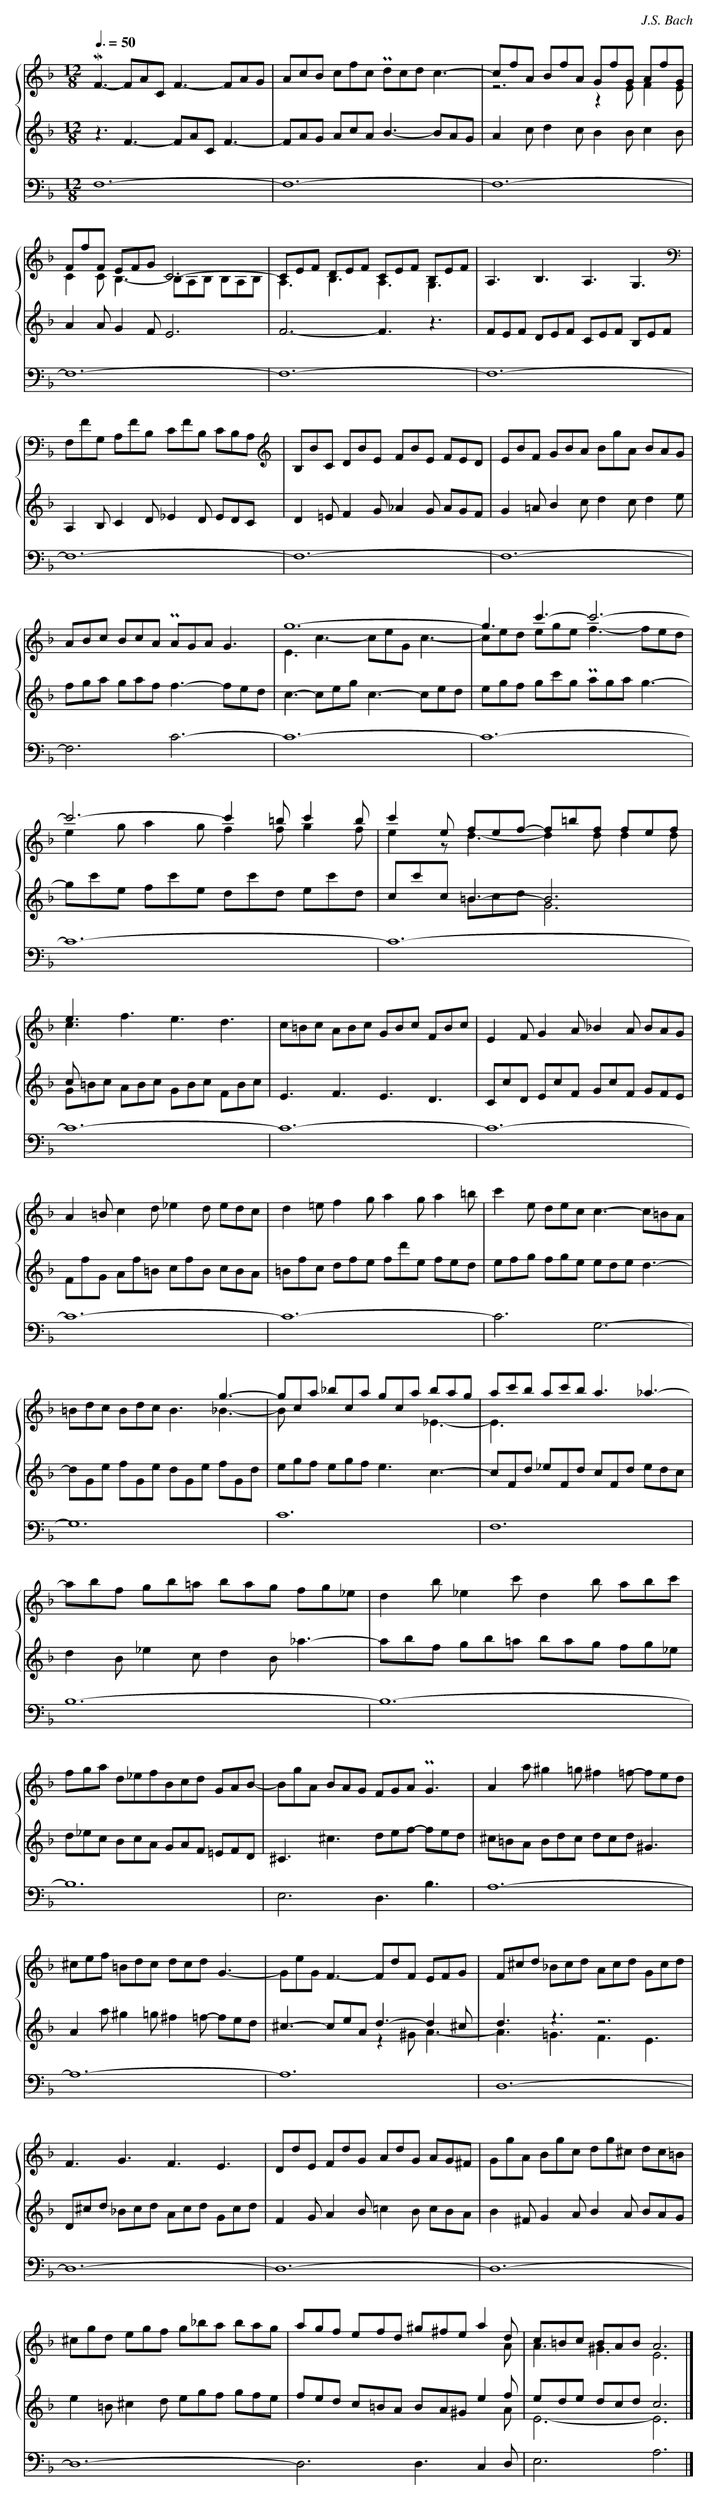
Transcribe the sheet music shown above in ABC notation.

X:1
M:12/8
L:1/8
Q:3/8=50
%%staves {(1 2) 3} | 4
K:F
V:1
MF3-FACF3-FAG|AcB cfc Pdcdc3-|cfA BfA GfG AfG|
V:2
x12|x12z6z2E F2E|
V:3 shift=cC
z3F3-FACF3-|FAG AcAB3-BAG|A2cd2cB2Bc2B|
V:4 shift=cC
F,12-|F,12-|F,12-|
V:1
FfF EFGC6-|CEF DEF CEF B,EF|x12|
V:2
C2CB,3-B,A,B, B,A,B,|A,3B,3A,3G,3|A,3B,3A,3G,3|
V:3
A2AG2FE6|F6-F3z3|FEF DEF CEF B,EF|
V:4
F,12-|F,12-|F,12-|
V:1
x12|x12|x12|
V:2
F,FG, A,FB, CFB, CB,A,|B,BC DBE FBE FED|EBF GBA BgA BAG|
V:3
A,2B,C2D_E2D EDC|D2=EF2G_A2G AGF|G2=AB2cd2cd2e|
V:4
F,12-|F,12-|F,12-|
V:1
x12|g12- |g3c'3-c'6-|
V:2
ABc BcA PAGAG3|E3c3-ceGc3-|ced egef3-fed|
V:3
fga gaf f3-fed|c3-cegc3-ced|egf gc'g Pagag3-|
V:4
F,6C6-|C12-|C12-|
V:1
c'6-c'2=bc'2b|c'2e fef- f=bf fef|e3x3x3x3|
V:2
e2ga2gf2fg2f|e2zd3-d2dd2d|c3f3e3d3|
V:3
gc'e fc'e dc'd ec'd|cc'c=B3-B6&
			x3=BcdG6|cx2x3x3x3&
				G=Bc ABc GBc FBc|
V:4
C12-|C12-|C12-|
V:1
x12|x12|x12|
V:2
c=Bc ABc GBc FBc|E2FG2A_B2A BAG|A2=Bc2d_e2d edc|
V:3
E3F3E3D3|CcD EcF GcF GFE|FfG Af=B cfB cBA|
V:4
C12-|C12-|C12-|
V:1
x12|x12|x3x3x3g3-|
V:2
d2=ef2ga2ga2=b|c'2e decc3-c=BA|=Bdc BdcB3_B3-|
V:3
=Bfc dfe fd'e fed|efg fge eded3-|dGe fGe dGe fGd|
V:4
C12-|C6G,6-|G,12|
V:1
gca _bca gca bag|ac'b ac'ba3_a3-|abf gb=a bag fg_e|
V:2
Bxxx3x3_E3-|E3x3x3x3|x12|
V:3
egf egfe3c3-|cFd _eFd cFd edc|d2B_e2cd2B_a3-|
V:4
C12|F,12|B,12-|
V:1
d2b_e2c'd2b abc'|fga d_efBcd GAB-|BgA BAG FGAPG3|A2a^g2=g^f2=f- fed|
V:2
x12|x12|x12|x12|
V:3
abf gb=a bag fg_e|d_ec BcA GAF =EFD|^C3^c3def- fed|^c=BA Bdc dcd^G3|
V:4
B,12-|B,12|E,6D,3B,3|A,12-|
V:1
^cef =Bdc dcdG3-|GeGF3-FdF EFG|F^cd _Bcd Acd Gcd|
V:2
x12|x12|x12|
V:3
A2a^g2=g^f2=f- fed|^c3-ceAd3-d2^c&
		x3x3z2^GA3-|d3z3z6&
			A3=G3F3E3|
V:4
A,12-|A,12|D,12-|
V:1
F3G3F3E3|DdE FdG AdG AG^F|GgA Bgc dg^c dc=B|
V:2
x12|x12|x12|
V:3
D^cd _Bcd Acd Gcd|F2GA2B=c2B cBA|B2^FG2AB2A BAG|
V:4
D,12-|D,12-|D,12-|
V:1
^cgd egf g_ba bag|agf efd ^g^fea2d|c=Bc BABA6|]
V:2
x12|x3x3x3x2A|A3^G3E6|]
V:3
e2=B^c2d egf gfe|fed c=BA BA^Ge2f&
			x3x3x3x2A|ede dcdc6&
					E6-E6|]
V:4
D,12-D,6D,3C,2D,|E,6A,6|]
